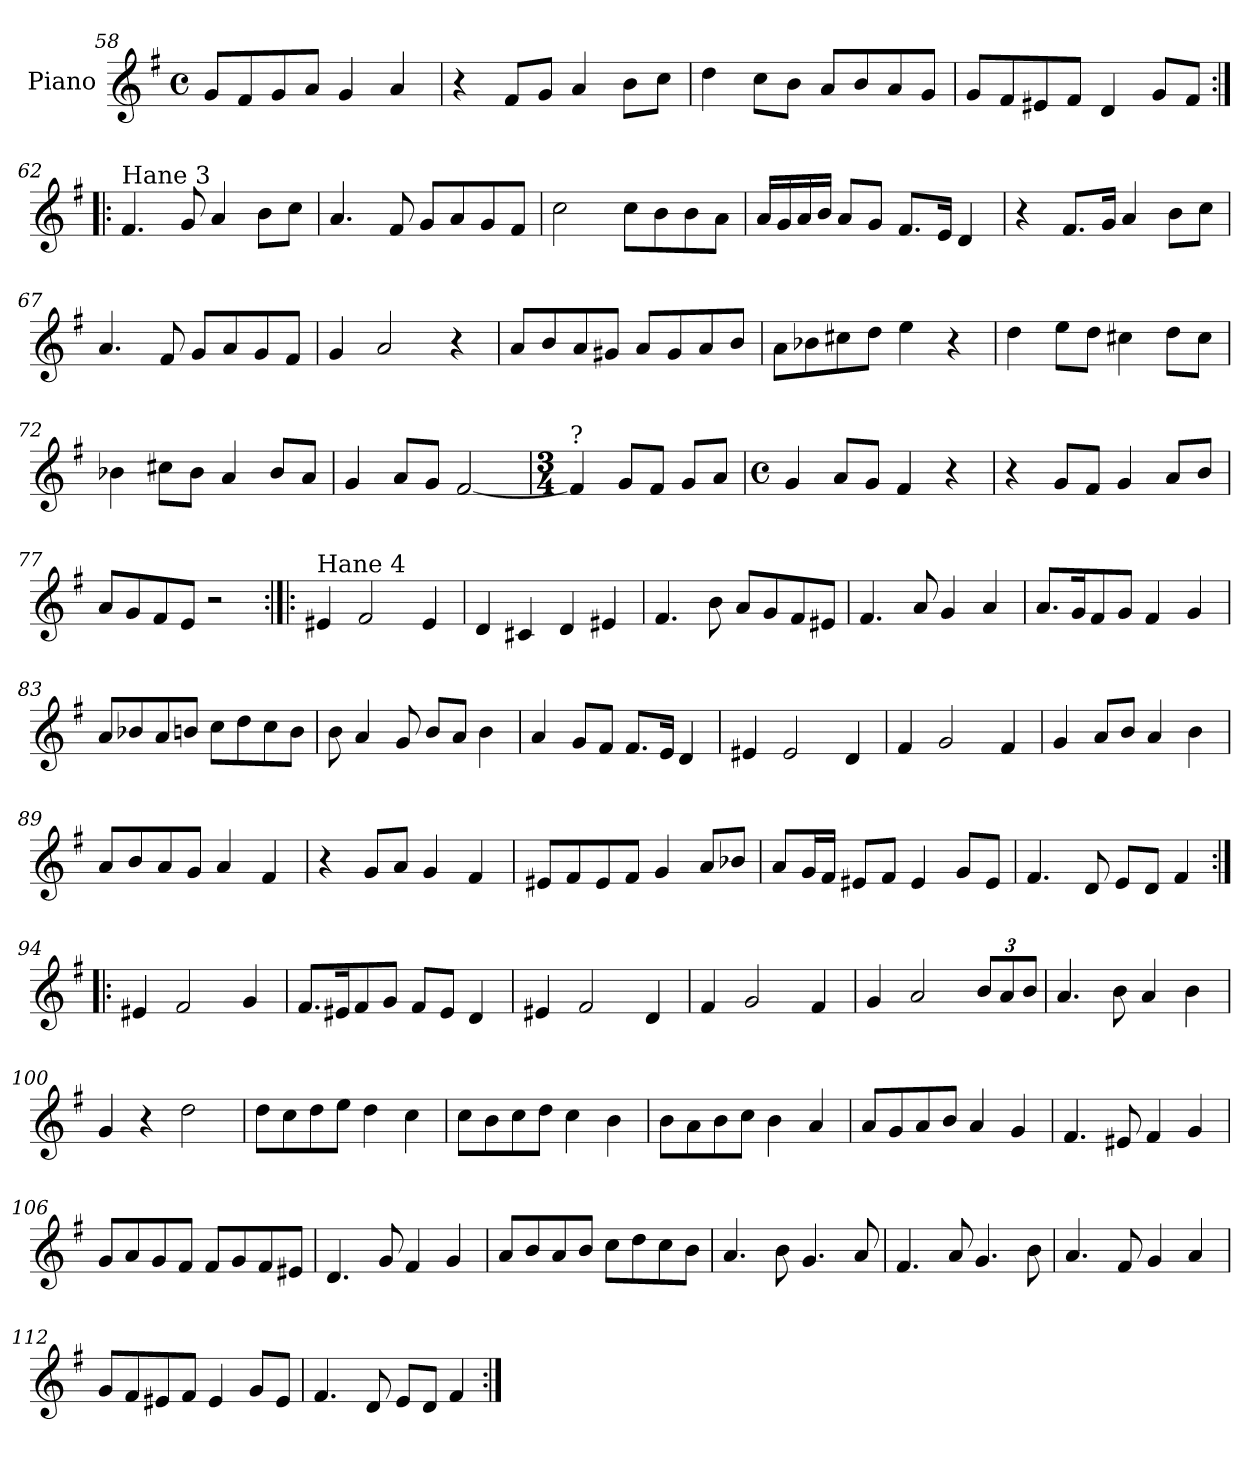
**kern
*part1
*staff1
*I"Piano
*I'Pno.
*clefG2
*k[f#]
*M4/4
*met(c)
=58
8g/L
8f#/
8g/
8a/J
4g/
4a/
=59
4r
8f#/L
8g/J
4a/
8b\L
8cc\J
=60
4dd\
8cc\L
8b\J
8a/L
8b/
8a/
8g/J
!!LO:LB:g=z
=61
8g/L
8f#/
8e#X/
8f#/J
4d/
8g/L
8f#/J
=62:|!|:
!LO:TX:a:t=Hane 3
4.f#/
8g/
4a/
8b\L
8cc\J
=63
4.a/
8f#/
8g/L
8a/
8g/
8f#/J
=64
2cc\
8cc\L
8b\
8b\
8a\J
=65
16a/LL
16g/
16a/
16b/JJ
8a/L
8g/J
8.f#/L
16e/Jk
4d/
!!LO:LB:g=z
=66
4r
8.f#/L
16g/Jk
4a/
8b\L
8cc\J
=67
4.a/
8f#/
8g/L
8a/
8g/
8f#/J
=68
4g/
2a/
4r
=69
8a/L
8b/
8a/
8g#X/J
8a/L
8g#/
8a/
8b/J
=70
8a\L
8b-X\
8cc#X\
8dd\J
4ee\
4r
!!LO:LB:g=z
=71
4dd\
8ee\L
8dd\J
4cc#X\
8dd\L
8cc#\J
=72
4b-X\
8cc#X\L
8b-\J
4a/
8b-/L
8a/J
=73
4g/
8a/L
8g/J
[2f#/
=74
*M3/4
!LO:TX:a:t=?
4f#/]
8g/L
8f#/J
8g/L
8a/J
=75
*M4/4
*met(c)
4g/
8a/L
8g/J
4f#/
4r
=76
4r
8g/L
8f#/J
4g/
8a/L
8b/J
!!LO:LB:g=z
=77
8a/L
8g/
8f#/
8e/J
2r
=78:|!|:
!LO:TX:a:t=Hane 4
4e#X/
2f#/
4e#/
=79
4d/
4c#X/
4d/
4e#X/
=80
4.f#/
8b\
8a/L
8g/
8f#/
8e#X/J
=81
4.f#/
8a/
4g/
4a/
=82
8.a/L
16g/K
8f#/
8g/J
4f#/
4g/
!!LO:LB:g=z
=83
8a/L
8b-X/
8a/
8bn/J
8cc\L
8dd\
8cc\
8b\J
=84
8b\
4a/
8g/
8b/L
8a/J
4b\
=85
4a/
8g/L
8f#/J
8.f#/L
16e/Jk
4d/
=86
4e#X/
2e#/
4d/
=87
4f#/
2g/
4f#/
=88
4g/
8a/L
8b/J
4a/
4b\
!!LO:LB:g=z
=89
8a/L
8b/
8a/
8g/J
4a/
4f#/
=90
4r
8g/L
8a/J
4g/
4f#/
=91
8e#X/L
8f#/
8e#/
8f#/J
4g/
8a/L
8b-X/J
!!LO:LB:g=z
=92
8a/L
16g/L
16f#/JJ
8e#X/L
8f#/J
4e#/
8g/L
8e#/J
=93
4.f#/
8d/
8e/L
8d/J
4f#/
=94:|!|:
4e#X/
2f#/
4g/
=95
8.f#/L
16e#X/K
8f#/
8g/J
8f#/L
8e#/J
4d/
=96
4e#X/
2f#/
4d/
=97
4f#/
2g/
4f#/
!!LO:LB:g=z
=98
4g/
2a/
*Xbrackettup
12b/L
12a/
12b/J
=99
4.a/
8b\
4a/
4b\
=100
4g/
4r
2dd\
=101
8dd\L
8cc\
8dd\
8ee\J
4dd\
4cc\
=102
8cc\L
8b\
8cc\
8dd\J
4cc\
4b\
=103
8b\L
8a\
8b\
8cc\J
4b\
4a/
!!LO:LB:g=z
=104
8a/L
8g/
8a/
8b/J
4a/
4g/
=105
4.f#/
8e#X/
4f#/
4g/
=106
8g/L
8a/
8g/
8f#/J
8f#/L
8g/
8f#/
8e#X/J
=107
4.d/
8g/
4f#/
4g/
=108
8a/L
8b/
8a/
8b/J
8cc\L
8dd\
8cc\
8b\J
=109
4.a/
8b\
4.g/
8a/
!!LO:LB:g=z
=110
4.f#/
8a/
4.g/
8b\
=111
4.a/
8f#/
4g/
4a/
=112
8g/L
8f#/
8e#X/
8f#/J
4e#/
8g/L
8e#/J
=113
4.f#/
8d/
8e/L
8d/J
4f#/
=:|!
*-
